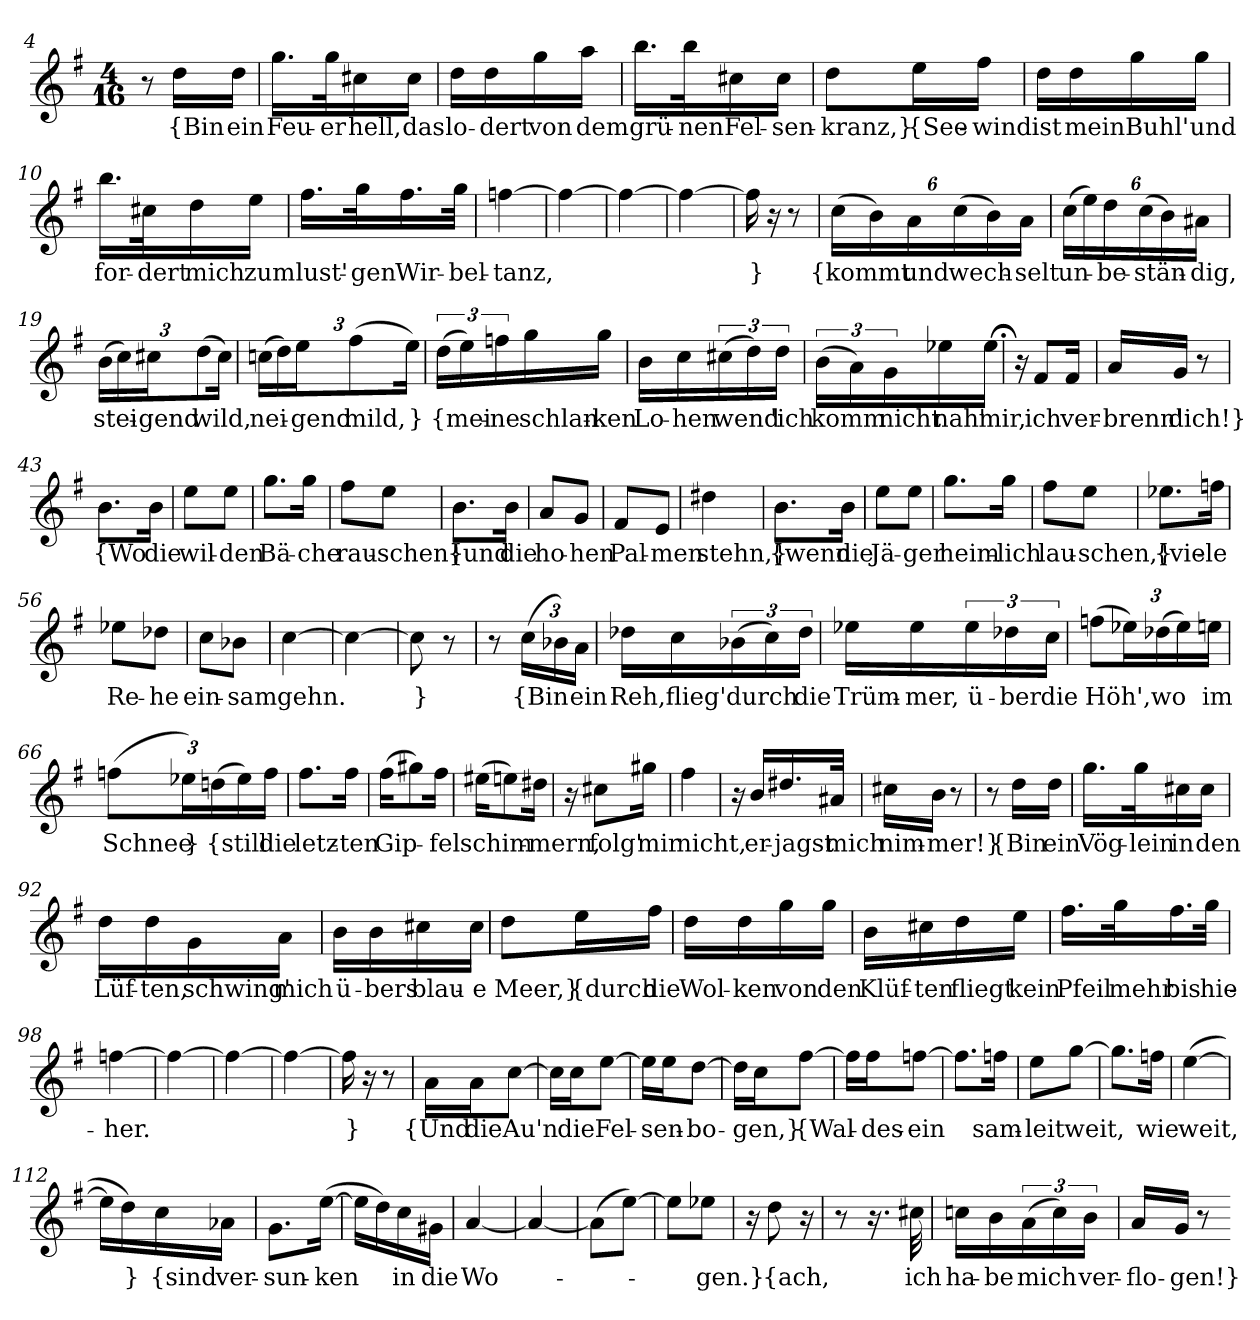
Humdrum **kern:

**kern	**text
*part1	*part1
*staff1	*staff1
*clefG2	*
*k[f#]	*
*M4/16	*
=4	=4
8r	.
16dd\LL	{Bin
16dd\JJ	ein
=5	=5
16.gg\LL	Feu-
32gg\K	-er
16cc#X\	hell,
16cc#\JJ	das
=6	=6
16dd\LL	lo-
16dd\	-dert
16gg\	von
16aa\JJ	dem
=7	=7
16.bb\LL	grü-
32bb\K	-nen
16cc#X\	Fel-
16cc#\JJ	-sen-
=8	=8
8dd\L	-kranz,}
16ee\L	{See-
16ff#\JJ	-wind
=9	=9
16dd\LL	ist
16dd\	mein
16gg\	Buhl'
16gg\JJ	und
=10	=10
16.bb\LL	for-
32cc#X\K	-dert
16dd\	mich
16ee\JJ	zum
=11	=11
16.ff#\LL	lust'-
32gg\K	-gen
16.ff#\	Wir-
32gg\JJk	-bel-
=12	=12
[4ffn	-tanz,
=13	=13
4ff_	.
=14	=14
4ff_	.
=15	=15
4ff_	.
=16	=16
16ff]	}
16r	.
8r	.
=17	=17
(24cc\LL	{kommt
24b\)	.
24a\	und
(24cc\	wech-
24b\)	.
24a\JJ	-selt
=18	=18
(24cc\LL	un-
24ee\)	.
24dd\	-be-
(24cc\	-stän-
24b\)	.
24a#X\JJ	-dig,
=19	=19
(24b\LL	stei-
24cc\)	.
24cc#X\J	-gend
(12dd\	wild,
24cc#\Jk)	.
=20	=20
(24ccn\LL	nei-
24dd\)	.
24ee\J	-gend
(12ff#\	mild,
24ee\Jk)	}
=21	=21
(24dd\LL	{mei-
24ee\)	.
24ffn\	-ne
16gg\	schlan-
16gg\JJ	-ken
=22	=22
16b\LL	Lo-
16cc\	-hen
(24cc#X\	wend
24dd\)	.
24dd\JJ	'ich
=23	=23
(24b\LL	komm
24a\)	.
24g\	nicht
16ee-X\	nah'
16ee-\JJ	mir,
=24;	=24;
16r	.
8f#/L	ich
16f#/Jk	ver-
=25	=25
16a/LL	-brenn'
16g/JJ	dich!}
8r	.
=43	=43
8.b\L	{Wo
16b\Jk	die
=44	=44
8ee\L	wil-
8ee\J	-den
=45	=45
8.gg\L	Bä-
16gg\Jk	-che
=46	=46
8ff#\L	rau-
8ee\J	-schen}
=47	=47
8.b\L	{und
16b\Jk	die
=48	=48
8a/L	ho-
8g/J	-hen
=49	=49
8f#/L	Pal-
8e/J	-men
=50	=50
4dd#X	stehn,}
=51	=51
8.b\L	{wenn
16b\Jk	die
=52	=52
8ee\L	Jä-
8ee\J	-ger
=53	=53
8.gg\L	heim-
16gg\Jk	-lich
=54	=54
8ff#\L	lau-
8ee\J	-schen,}
=55	=55
8.ee-X\L	{vie-
16ffn\Jk	-le
=56	=56
8ee-X\L	Re-
8dd-X\J	-he
=57	=57
8cc\L	ein-
8b-X\J	-sam
=58	=58
[4cc	gehn.
=59	=59
4cc_	.
=60	=60
8cc]	}
8r	.
=62	=62
8r	.
(24cc\LL	{Bin
24b-X\)	.
24a\JJ	ein
=63	=63
16dd-X\LL	Reh,
16cc\	flieg'
(24b-X\	durch
24cc\)	.
24dd-\JJ	die
=64	=64
16ee-X\LL	Trüm-
16ee-\	-mer,
24ee-\	ü-
24dd-X\	-ber
24cc\JJ	die
=65	=65
(12ffn\L	Höh',
24ee-X\L)	.
(24dd-X\	wo
24ee-\)	.
24een\JJ	im
=66	=66
(12ffn\L	Schnee
24ee-X\L)	}
(24ddn\	{still
24ee-\)	.
24ff\JJ	die
=67	=67
8.ff#\L	letz-
16ff#\Jk	-ten
=68	=68
(16ff#\KL	Gip-
8gg#X\)	.
16ff#\Jk	-fel
=69	=69
(16ee#X\KL	schim-
8een\)	.
16dd#X\Jk	-mern,
=70	=70
16r	.
8cc#X\L	folg'
16gg#X\Jk	mir
=71	=71
4ff#	nicht,
=72	=72
16r	.
16b/LL	er-
16.dd#X/	-jagst
32a#X/JJk	mich
=73	=73
16cc#X\LL	nim-
16b\JJ	-mer!}
8r	.
=90	=90
8r	.
16dd\LL	{Bin
16dd\JJ	ein
=91	=91
16.gg\LL	Vög-
32gg\K	-lein
16cc#X\	in
16cc#\JJ	den
=92	=92
16dd\LL	Lüf-
16dd\	-ten,
16g\	schwing'
16a\JJ	mich
=93	=93
16b\LL	ü-
16b\	-bers
16cc#X\	blau-
16cc#\JJ	-e
=94	=94
8dd\L	Meer,}
16ee\L	{durch
16ff#\JJ	die
=95	=95
16dd\LL	Wol-
16dd\	-ken
16gg\	von
16gg\JJ	den
=96	=96
16b\LL	Klüf-
16cc#X\	-ten
16dd\	fliegt
16ee\JJ	kein
=97	=97
16.ff#\LL	Pfeil
32gg\K	mehr
16.ff#\	bis
32gg\JJk	hie-
=98	=98
[4ffn	-her.
=99	=99
4ff_	.
=100	=100
4ff_	.
=101	=101
4ff_	.
=102	=102
16ff]	}
16r	.
8r	.
=103	=103
16a\LL	{Und
16a\J	die
[8cc\J	Au'n
=104	=104
16cc\LL]	.
16cc\J	die
[8ee\J	Fel-
=105	=105
16ee\LL]	.
16ee\J	-sen-
[8dd\J	-bo-
=106	=106
16dd\LL]	.
16cc\J	-gen,}
[8ff#\J	{Wal-
=107	=107
16ff#\LL]	.
16ff#\J	-des-
[8ffn\J	-ein
=108	=108
8.ffn\L]	.
16ffn\Jk	-sam-
=109	=109
8ee\L	-leit
[8gg\J	weit,
=110	=110
8.gg\L]	.
16ffn\Jk	wie
=111	=111
([4ee	weit,
=112	=112
16ee\LL]	.
16dd\)	}
16cc\	{sind
16a-X\JJ	ver-
=113	=113
8.g\L	-sun-
([16ee\Jk	-ken
=114	=114
16ee\LL]	.
16dd\)	.
16cc\	in
16g#X\JJ	die
=115	=115
[4a	Wo-
=116	=116
4a_	.
=117	=117
(8a\L]	.
[8ee\J)	.
=118	=118
8ee\L]	.
8ee-X\J	-gen.}
=120	=120
16r	.
8dd	{ach,
16r	.
=121	=121
8r	.
16.r	.
32cc#X	ich
=122	=122
16ccn\LL	ha-
16b\	-be
(24a\	mich
24cc\)	.
24b\JJ	ver-
=123	=123
16a/LL	-flo-
16g/JJ	-gen!}
8r	.
=-	=-
*-	*-
